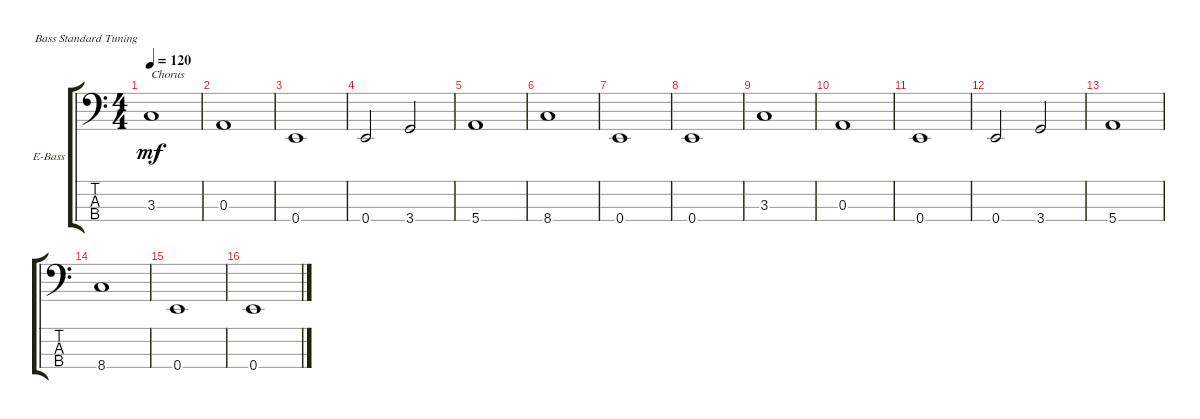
\defaultSystemsLayout 4
\bracketExtendMode groupsimilarinstruments
\firstSystemTrackNameOrientation horizontal
\otherSystemsTrackNameOrientation horizontal
\track ("Electric Bass" "E-Bass") {instrument electricbassfinger}
\staff {score tabs}
\tuning (G2 D2 A1 E1)
\ts (4 4)
\tempo 120
\clef f4
\scale
0.0768262
\ks c
3.3.1{txt "Chorus" dy mf} |
\scale
0.0768262 0.3.1 |
\scale
0.0768262 0.4.1 |
\scale
0.115869 0.4.2 3.4.2 |
\scale
0.0768262 5.4.1 |
\scale
0.0768262 8.4.1 |
\scale
0.0768262 0.4.1 |
\scale
0.0768262 0.4.1 |
\scale
0.0768262 3.3.1 |
\scale
0.0768262 0.3.1 |
\scale
0.0768262 0.4.1 |
\scale
0.115869 0.4.2 3.4.2 |
\scale
0.0833333 5.4.1 |
\scale
0.0833333 8.4.1 |
\scale
0.0833333 0.4.1 |
\scale
0.0833333 0.4.1
